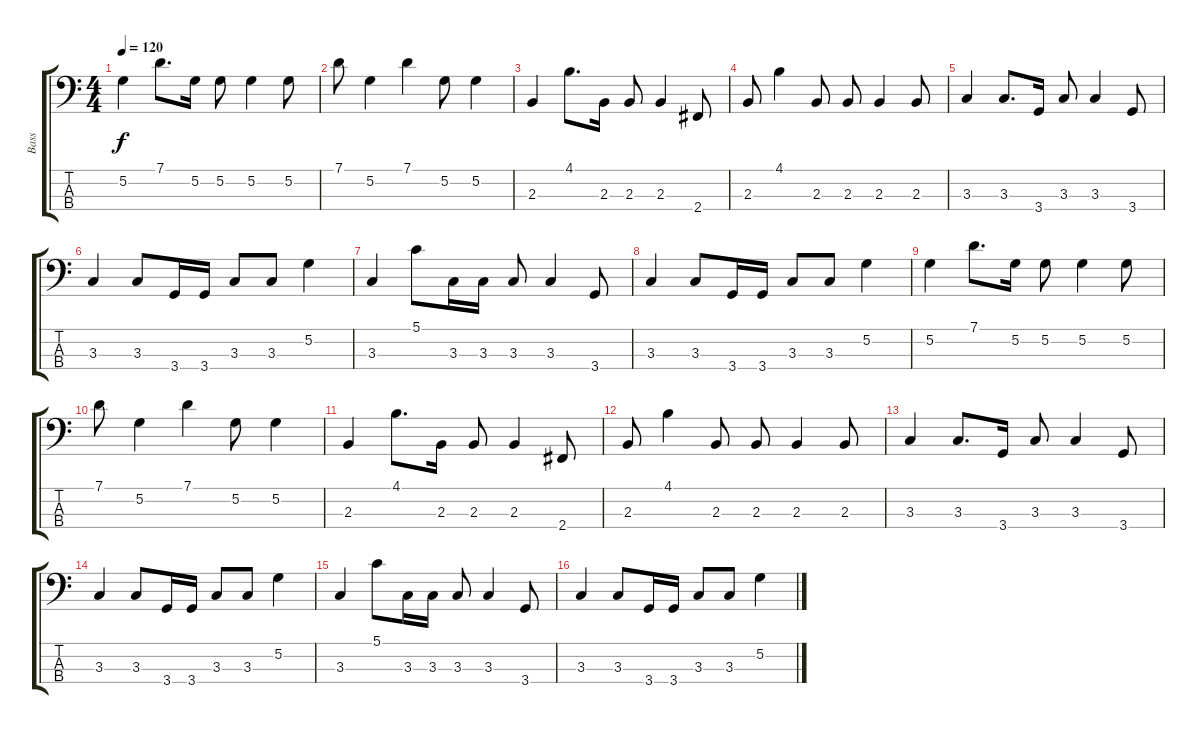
\track ("Bass" "Bass") {instrument electricbassfinger}
\staff {score tabs}
\tuning (G2 D2 A1 E1) {hide}
\ts (4 4)
\tempo 120
\clef f4
\ks c
5.2.4{dy f} 7.1.8{d} 5.2.16 5.2.8 5.2.4 5.2.8 |
7.1.8 5.2.4 7.1.4 5.2.8 5.2.4 |
2.3.4 4.1.8{d} 2.3.16 2.3.8 2.3.4 2.4.8 |
2.3.8 4.1.4 2.3.8 2.3.8 2.3.4 2.3.8 |
3.3.4 3.3.8{d} 3.4.16 3.3.8 3.3.4 3.4.8 |
3.3.4 3.3.8 3.4.16 3.4.16 3.3.8 3.3.8 5.2.4 |
3.3.4 5.1.8 3.3.16 3.3.16 3.3.8 3.3.4 3.4.8 |
3.3.4 3.3.8 3.4.16 3.4.16 3.3.8 3.3.8 5.2.4 |
5.2.4 7.1.8{d} 5.2.16 5.2.8 5.2.4 5.2.8 |
7.1.8 5.2.4 7.1.4 5.2.8 5.2.4 |
2.3.4 4.1.8{d} 2.3.16 2.3.8 2.3.4 2.4.8 |
2.3.8 4.1.4 2.3.8 2.3.8 2.3.4 2.3.8 |
3.3.4 3.3.8{d} 3.4.16 3.3.8 3.3.4 3.4.8 |
3.3.4 3.3.8 3.4.16 3.4.16 3.3.8 3.3.8 5.2.4 |
3.3.4 5.1.8 3.3.16 3.3.16 3.3.8 3.3.4 3.4.8 |
3.3.4 3.3.8 3.4.16 3.4.16 3.3.8 3.3.8 5.2.4
